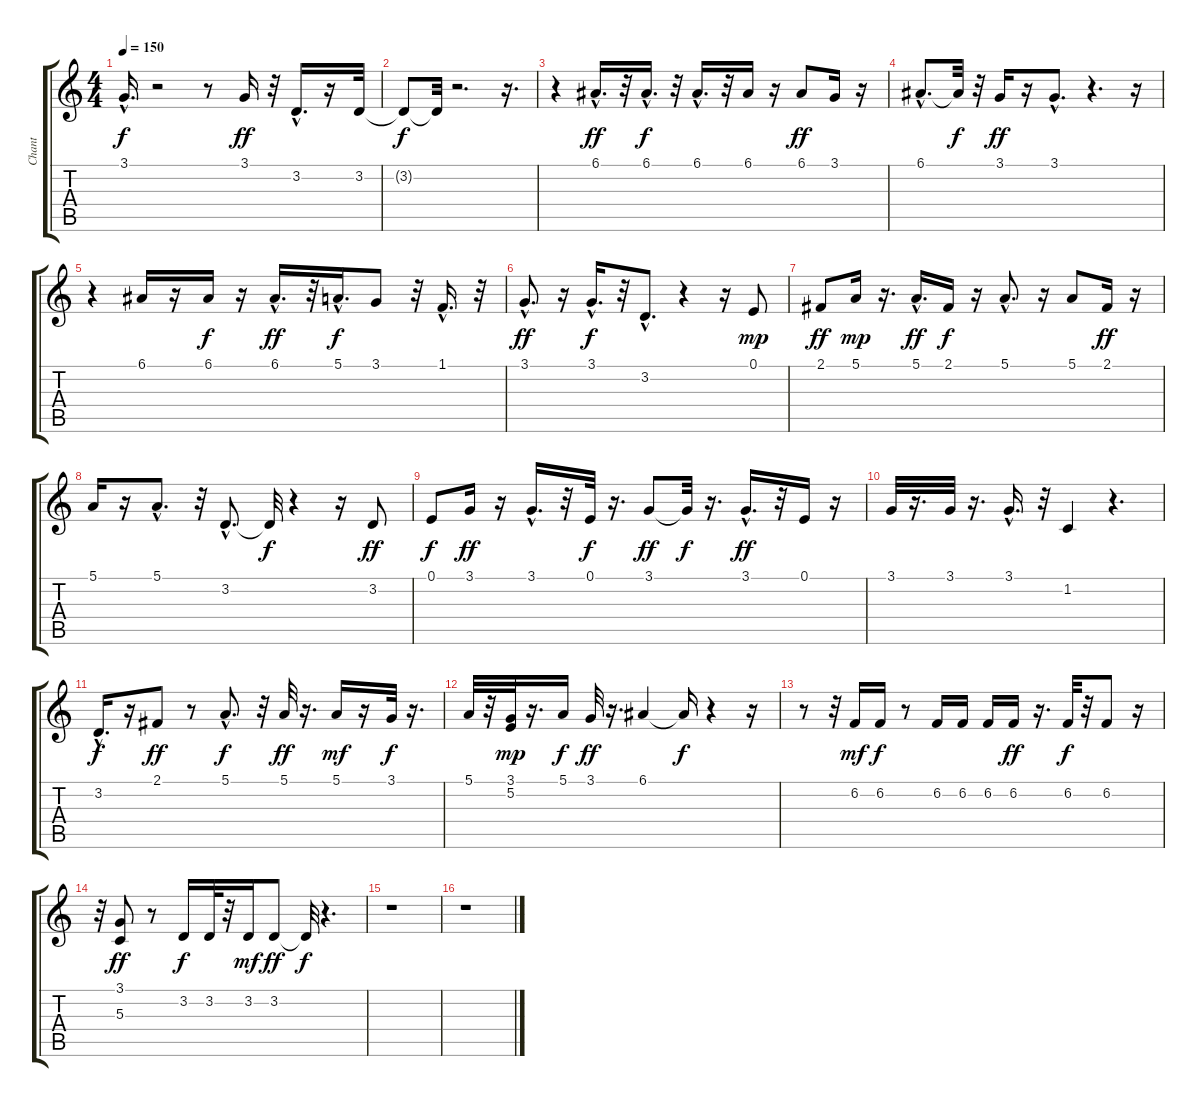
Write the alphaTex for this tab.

\track ("Chant" "Chant") {instrument harmonica}
\staff {score tabs}
\tuning (E4 B3 G3 D3 A2 E2) {hide}
\ts (4 4)
\tempo 150
\clef g2
\ks c
3.1{hac t}.16{d dy f} r.2 r.8 3.1.16{dy ff} r.32 3.2{hac}.16{d} r.16 3.2.32 |
3.2{t}.8{dy f} 3.2{t}.32 r.2{d} r.16{d} |
r.4 6.1{hac}.16{d dy ff} r.32 6.1{hac}.16{d dy f} r.32 6.1{hac}.16{d} r.32 6.1.16 r.16 6.1.8{dy ff} 3.1.16 r.16 |
6.1{hac}.8{d} 6.1{t}.32{dy f} r.32 3.1.16{dy ff} r.16 3.1{hac}.8{d} r.4{d} r.16 |
r.4 6.1.16 r.16 6.1.16{dy f} r.16 6.1{hac}.16{d dy ff} r.32 5.1{hac}.16{d dy f} 3.1.8 r.32 1.1{hac}.16{d} r.32 |
3.1{hac}.8{d dy ff} r.16 3.1{hac}.16{d dy f} r.32 3.2{hac}.8{d} r.4 r.16 0.1.8{dy mp} |
2.1.8{dy ff} 5.1.16{dy mp} r.16{d} 5.1{hac}.16{d dy ff} 2.1.16{dy f} r.16 5.1{hac}.8{d} r.16 5.1.8 2.1.16{dy ff} r.16 |
5.1.16 r.16 5.1{hac}.8{d} r.32 3.2{hac}.8{d} 3.2{t}.32{dy f} r.4 r.16 3.2.8{dy ff} |
0.1.8{dy f} 3.1.16{dy ff} r.16 3.1{hac}.16{d} r.32 0.1.32{dy f} r.16{d} 3.1.8{dy ff} 3.1{t}.32{dy f} r.16{d} 3.1{hac}.16{d dy ff} r.32 0.1.16 r.16 |
3.1.32 r.16{d} 3.1.32 r.16{d} 3.1{hac}.16{d} r.32 1.2.4 r.4{d} |
3.2{hac}.16{d dy f} r.16 2.1.8{dy ff} r.8 5.1{hac}.8{d dy f} r.32 5.1.32{dy ff} r.16{d} 5.1.16{dy mf} r.16 3.1.32{dy f} r.16{d} |
5.1.32 r.32 (3.1 5.2).32{dy mp} r.16{d} 5.1.16{dy f} 3.1.32{dy ff} r.16{d} 6.1.4 6.1{t}.16{dy f} r.4 r.16 |
r.8 r.32 6.2.16{dy mf} 6.2.16{dy f} r.8 6.2.16 6.2.16 6.2.16 6.2.16{dy ff} r.16{d} 6.2.32{dy f} r.32 6.2.8 r.16 |
r.32 (3.1 5.3).8{dy ff} r.8 3.2.16{dy f} 3.2.32 r.32 3.2.16{dy mf} 3.2.8{dy ff} 3.2{t}.32{dy f} r.4{d} |
r.1 |
r.1
